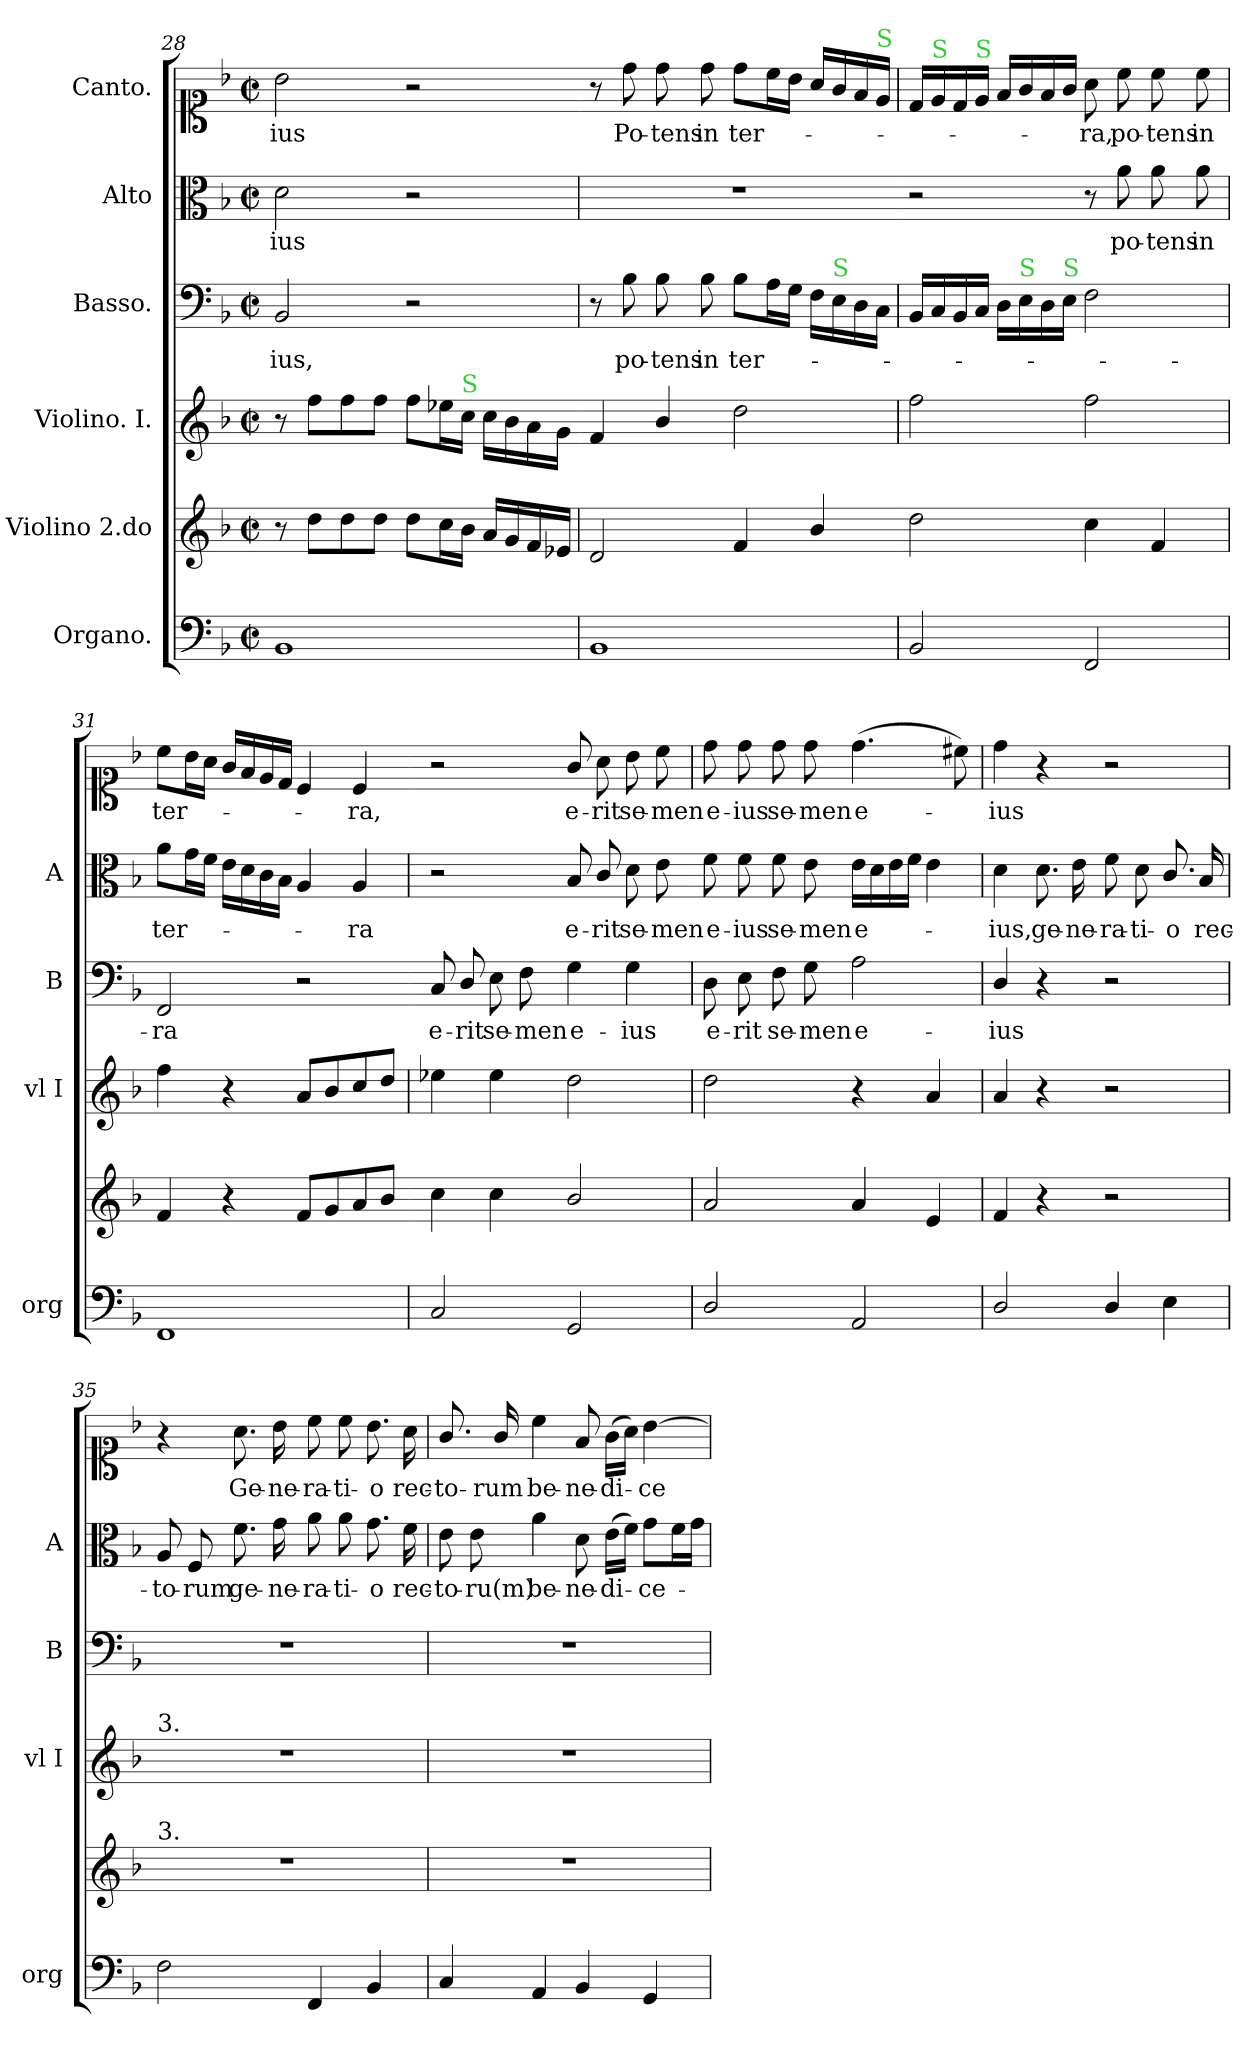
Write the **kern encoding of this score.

**kern	**kern	**kern	**kern	**text	**kern	**text	**kern	**text
*part6	*part5	*part4	*part3	*part3	*part2	*part2	*part1	*part1
*staff6	*staff5	*staff4	*staff3	*staff3	*staff2	*staff2	*staff1	*staff1
*I"Organo.	*I"Violino 2.do	*I"Violino. I.	*I"Basso.	*	*I"Alto	*	*I"Canto.	*
*I'org	*	*I'vl I	*I'B	*	*I'A	*	*	*
*clefF4	*clefG2	*clefG2	*clefF4	*	*clefC3	*	*clefC1	*
*k[b-]	*k[b-]	*k[b-]	*k[b-]	*	*k[b-]	*	*k[b-]	*
*F:	*F:	*F:	*F:	*	*F:	*	*F:	*
*M2/2	*M2/2	*M2/2	*M2/2	*	*M2/2	*	*M2/2	*
*met(c|)	*met(c|)	*met(c|)	*met(c|)	*	*met(c|)	*	*met(c|)	*
=28	=28	=28	=28	=28	=28	=28	=28	=28
1BB-	8r	8r	2BB-/	-ius,	2d\	-ius	2b-\	-ius
.	8dd\L	8ff\L	.	.	.	.	.	.
.	8dd\	8ff\	.	.	.	.	.	.
.	8dd\J	8ff\J	.	.	.	.	.	.
.	8dd\L	8ff\L	2r	.	2r	.	2r	.
.	16cc\L	16ee-X\L	.	.	.	.	.	.
!	!	!LO:TX:a:color=limegreen:t=S	!	!	!	!	!	!
.	16b-\JJ	16cc\JJ	.	.	.	.	.	.
.	16a/LL	16cc\LL	.	.	.	.	.	.
.	16g/	16b-\	.	.	.	.	.	.
.	16f/	16a\	.	.	.	.	.	.
.	16e-X/JJ	16g\JJ	.	.	.	.	.	.
=29	=29	=29-	=29	=29-	=29	=29-	=29-	=29-
1BB-	2d/	4f/	8r	.	1r	.	8r	.
.	.	.	8B-\	po-	.	.	8dd\	Po-
.	.	4b-/	8B-\	-tens	.	.	8dd\	-tens
.	.	.	8B-\	in	.	.	8dd\	in
.	4f/	2dd\	8B-\L	ter-	.	.	8dd\L	ter-
.	.	.	16A\L	.	.	.	16cc\L	.
.	.	.	16G\JJ	.	.	.	16b-\JJ	.
.	4b-/	.	16F\LL	.	.	.	16a/LL	.
!	!	!	!LO:TX:a:color=limegreen:t=S	!	!	!	!	!
.	.	.	16E\	.	.	.	16g/	.
.	.	.	16D\	.	.	.	16f/	.
!	!	!	!	!	!	!	!LO:TX:a:color=limegreen:t=S	!
.	.	.	16C\JJ	.	.	.	16e/JJ	.
=30	=30-	=30	=30	=30	=30-	=30	=30	=30
2BB-/	2dd\	2ff\	16BB-/LL	.	2r	.	16d/LL	.
!	!	!	!	!	!	!	!LO:TX:a:color=limegreen:t=S	!
.	.	.	16C/	.	.	.	16e/	.
.	.	.	16BB-/	.	.	.	16d/	.
!	!	!	!	!	!	!	!LO:TX:a:color=limegreen:t=S	!
.	.	.	16C/JJ	.	.	.	16e/JJ	.
.	.	.	16D\LL	.	.	.	16f/LL	.
!	!	!	!LO:TX:a:color=limegreen:t=S	!	!	!	!	!
.	.	.	16E\	.	.	.	16g/	.
.	.	.	16D\	.	.	.	16f/	.
!	!	!	!LO:TX:a:color=limegreen:t=S	!	!	!	!	!
.	.	.	16E\JJ	.	.	.	16g/JJ	.
2FF/	4cc\	2ff\	2F\	.	8r	.	8a\	-ra,
.	.	.	.	.	8a\	po-	8cc\	po-
.	4f/	.	.	.	8a\	-tens	8cc\	-tens
.	.	.	.	.	8a\	in	8cc\	in
=31	=31	=31	=31	=31	=31	=31	=31	=31
1FF	4f/	4ff\	2FF/	-ra	8a\L	ter-	8cc\L	ter-
.	.	.	.	.	16g\L	.	16b-\L	.
.	.	.	.	.	16f\JJ	.	16a\JJ	.
.	4r	4r	.	.	16e\LL	.	16g/LL	.
.	.	.	.	.	16d\	.	16f/	.
.	.	.	.	.	16c\	.	16e/	.
.	.	.	.	.	16B-\JJ	.	16d/JJ	.
.	8f/L	8a/L	2r	.	4A/	.	4c/	.
.	8g/	8b-/	.	.	.	.	.	.
.	8a/	8cc/	.	.	4A/	-ra	4c/	-ra,
.	8b-/J	8dd/J	.	.	.	.	.	.
=32	=32-	=32	=32-	=32-	=32	=32-	=32-	=32-
2C/	4cc\	4ee-X\	8C/	e-	2r	.	2r	.
.	.	.	8D/	-rit	.	.	.	.
.	4cc\	4ee-\	8E\	se-	.	.	.	.
.	.	.	8F\	-men	.	.	.	.
2GG/	2b-/	2dd\	4G\	e-	8B-/	e-	8g/	e-
.	.	.	.	.	8c/	-rit	8a\	-rit
.	.	.	4G\	-ius	8d\	se-	8b-\	se-
.	.	.	.	.	8e\	-men	8cc\	-men
=33	=33	=33	=33	=33	=33-	=33	=33	=33
2D/	2a/	2dd\	8D\	e-	8f\	e-	8dd\	e-
.	.	.	8E\	-rit	8f\	-ius	8dd\	-ius
.	.	.	8F\	se-	8f\	se-	8dd\	se-
.	.	.	8G\	-men	8e\	-men	8dd\	-men
2AA/	4a/	4r	2A\	e-	16e\LL	e-	(<4.dd\	e-
.	.	.	.	.	16d\	.	.	.
.	.	.	.	.	16e\	.	.	.
.	.	.	.	.	16f\JJ	.	.	.
.	4e/	4a/	.	.	4e\	.	.	.
.	.	.	.	.	.	.	8cc#X\)	.
=34	=34	=34	=34	=34	=34	=34	=34	=34
2D/	4f/	4a/	4D/	-ius	4d\	-ius,	4dd\	-ius
.	4r	4r	4r	.	8.d\	ge-	4r	.
.	.	.	.	.	16e\	-ne-	.	.
4D/	2r	2r	2r	.	8f\	-ra-	2r	.
.	.	.	.	.	8d\	-ti-	.	.
4E\	.	.	.	.	8.c/	-o	.	.
.	.	.	.	.	16B-/	rec-	.	.
=35	=35	=35	=35	=35	=35	=35	=35	=35
!	!	!LO:TX:a:t=3.	!	!	!	!	!	!
!	!LO:TX:a:t=3.	!	!	!	!	!	!	!
2F\	1r	1r	1r	.	8A/	-to-	4r	.
.	.	.	.	.	8F/	-rum	.	.
.	.	.	.	.	8.f\	ge-	8.a\	Ge-
.	.	.	.	.	16g\	-ne-	16b-\	-ne-
4FF/	.	.	.	.	8a\	-ra-	8cc\	-ra-
.	.	.	.	.	8a\	-ti-	8cc\	-ti-
4BB-/	.	.	.	.	8.g\	-o	8.b-\	-o
.	.	.	.	.	16f\	rec-	16a\	rec-
=36	=36	=36	=36	=36	=36	=36	=36	=36
4C/	1r	1r	1r	.	8e\	-to-	8.g/	-to-
.	.	.	.	.	8e\	-ru(m)	.	.
.	.	.	.	.	.	.	16g/	-rum
4AA/	.	.	.	.	4a\	be-	4cc\	be-
4BB-/	.	.	.	.	8d\	-ne-	8f/	-ne-
.	.	.	.	.	(16e\LL	-di-	(16g\LL	-di-
.	.	.	.	.	16f\JJ)	.	16a\JJ)	.
4GG/	.	.	.	.	8g\L	-ce-	[4b-\	-ce-
.	.	.	.	.	16f\L	.	.	.
.	.	.	.	.	16g\JJ	.	.	.
=	=	=	=	=	=	=	=	=
*-	*-	*-	*-	*-	*-	*-	*-	*-
